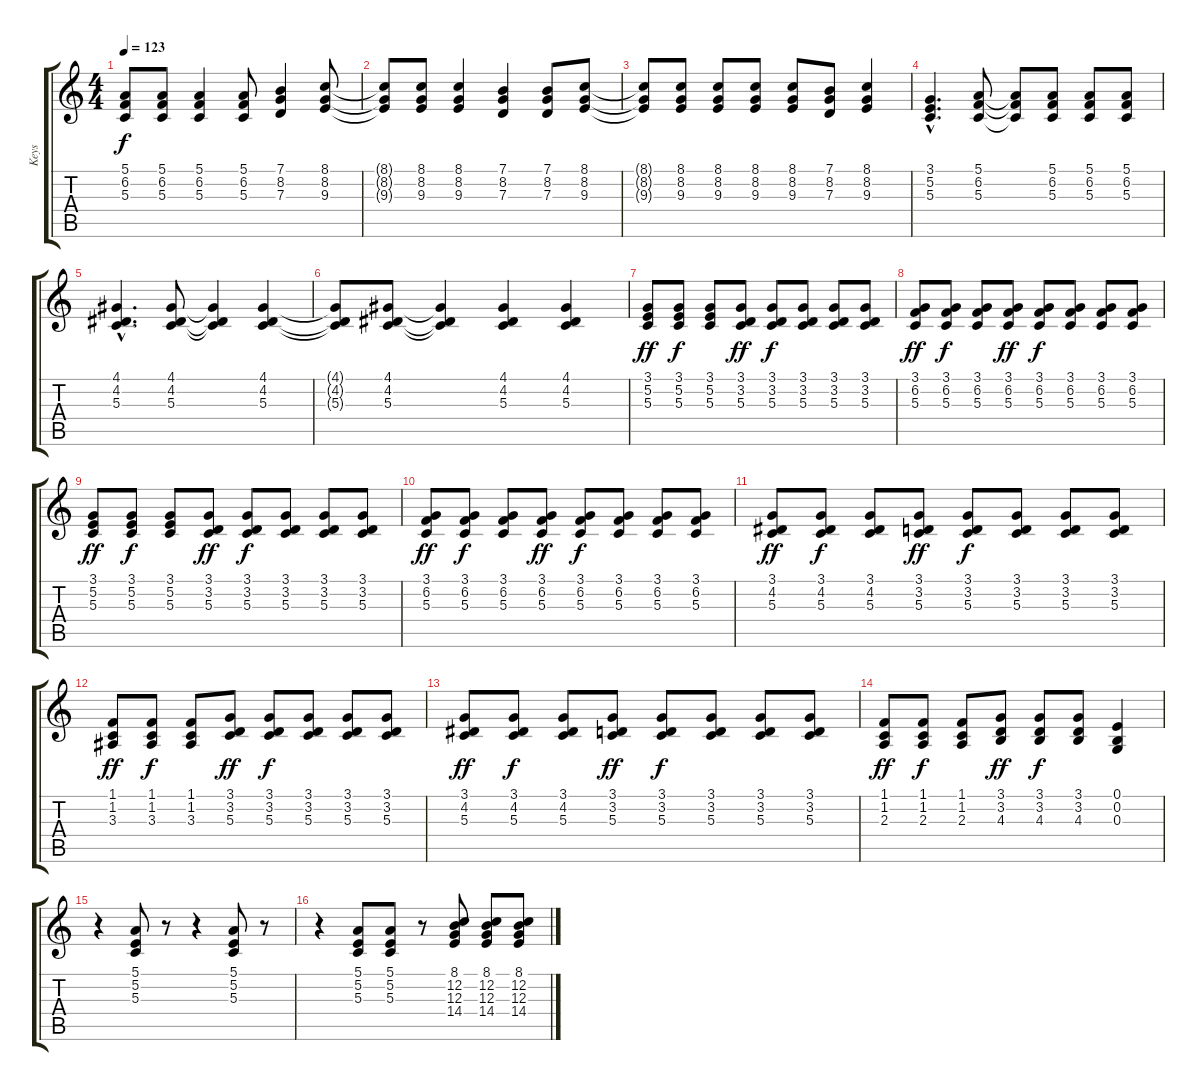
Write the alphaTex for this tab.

\track ("Keys" "Keys") {instrument electricgrandpiano}
\staff {score tabs}
\tuning (E4 B3 G3 D3 A2 E2) {hide}
\ts (4 4)
\tempo 123
\clef g2
\ks c
(5.1 6.2 5.3).8{dy f} (5.1 6.2 5.3).8 (5.1 6.2 5.3).4 (5.1 6.2 5.3).8 (7.1 8.2 7.3).4 (8.1 8.2 9.3).8 |
(8.1{t} 8.2{t} 9.3{t}).8 (8.1 8.2 9.3).8 (8.1 8.2 9.3).4 (7.1 8.2 7.3).4 (7.1 8.2 7.3).8 (8.1 8.2 9.3).8 |
(8.1{t} 8.2{t} 9.3{t}).8 (8.1 8.2 9.3).8 (8.1 8.2 9.3).8 (8.1 8.2 9.3).8 (8.1 8.2 9.3).8 (7.1 8.2 7.3).8 (8.1 8.2 9.3).4 |
(3.1{hac} 5.2{hac} 5.3{hac}).4{d} (5.1 6.2 5.3).8 (5.1{t} 6.2{t} 5.3{t}).8 (5.1 6.2 5.3).8 (5.1 6.2 5.3).8 (5.1 6.2 5.3).8 |
(4.1{hac} 4.2{hac} 5.3{hac}).4{d} (4.1 4.2 5.3).8 (4.1{t} 4.2{t} 5.3{t}).4 (4.1 4.2 5.3).4 |
(4.1{t} 4.2{t} 5.3{t}).8 (4.1 4.2 5.3).8 (4.1{t} 4.2{t} 5.3{t}).4 (4.1 4.2 5.3).4 (4.1 4.2 5.3).4 |
(3.1 5.2 5.3).8{dy ff} (3.1 5.2 5.3).8{dy f} (3.1 5.2 5.3).8 (3.1 3.2 5.3).8{dy ff} (3.1 3.2 5.3).8{dy f} (3.1 3.2 5.3).8 (3.1 3.2 5.3).8 (3.1 3.2 5.3).8 |
(3.1 6.2 5.3).8{dy ff} (3.1 6.2 5.3).8{dy f} (3.1 6.2 5.3).8 (3.1 6.2 5.3).8{dy ff} (3.1 6.2 5.3).8{dy f} (3.1 6.2 5.3).8 (3.1 6.2 5.3).8 (3.1 6.2 5.3).8 |
(3.1 5.2 5.3).8{dy ff} (3.1 5.2 5.3).8{dy f} (3.1 5.2 5.3).8 (3.1 3.2 5.3).8{dy ff} (3.1 3.2 5.3).8{dy f} (3.1 3.2 5.3).8 (3.1 3.2 5.3).8 (3.1 3.2 5.3).8 |
(3.1 6.2 5.3).8{dy ff} (3.1 6.2 5.3).8{dy f} (3.1 6.2 5.3).8 (3.1 6.2 5.3).8{dy ff} (3.1 6.2 5.3).8{dy f} (3.1 6.2 5.3).8 (3.1 6.2 5.3).8 (3.1 6.2 5.3).8 |
(3.1 4.2 5.3).8{dy ff} (3.1 4.2 5.3).8{dy f} (3.1 4.2 5.3).8 (3.1 3.2 5.3).8{dy ff} (3.1 3.2 5.3).8{dy f} (3.1 3.2 5.3).8 (3.1 3.2 5.3).8 (3.1 3.2 5.3).8 |
(1.1 1.2 3.3).8{dy ff} (1.1 1.2 3.3).8{dy f} (1.1 1.2 3.3).8 (3.1 3.2 5.3).8{dy ff} (3.1 3.2 5.3).8{dy f} (3.1 3.2 5.3).8 (3.1 3.2 5.3).8 (3.1 3.2 5.3).8 |
(3.1 4.2 5.3).8{dy ff} (3.1 4.2 5.3).8{dy f} (3.1 4.2 5.3).8 (3.1 3.2 5.3).8{dy ff} (3.1 3.2 5.3).8{dy f} (3.1 3.2 5.3).8 (3.1 3.2 5.3).8 (3.1 3.2 5.3).8 |
(1.1 1.2 2.3).8{dy ff} (1.1 1.2 2.3).8{dy f} (1.1 1.2 2.3).8 (3.1 3.2 4.3).8{dy ff} (3.1 3.2 4.3).8{dy f} (3.1 3.2 4.3).8 (0.1 0.2 0.3).4 |
r.4 (5.1 5.2 5.3).8 r.8 r.4 (5.1 5.2 5.3).8 r.8 |
r.4 (5.1 5.2 5.3).8 (5.1 5.2 5.3).8 r.8 (8.1 12.2 12.3 14.4).8 (8.1 12.2 12.3 14.4).8 (8.1 12.2 12.3 14.4).8
